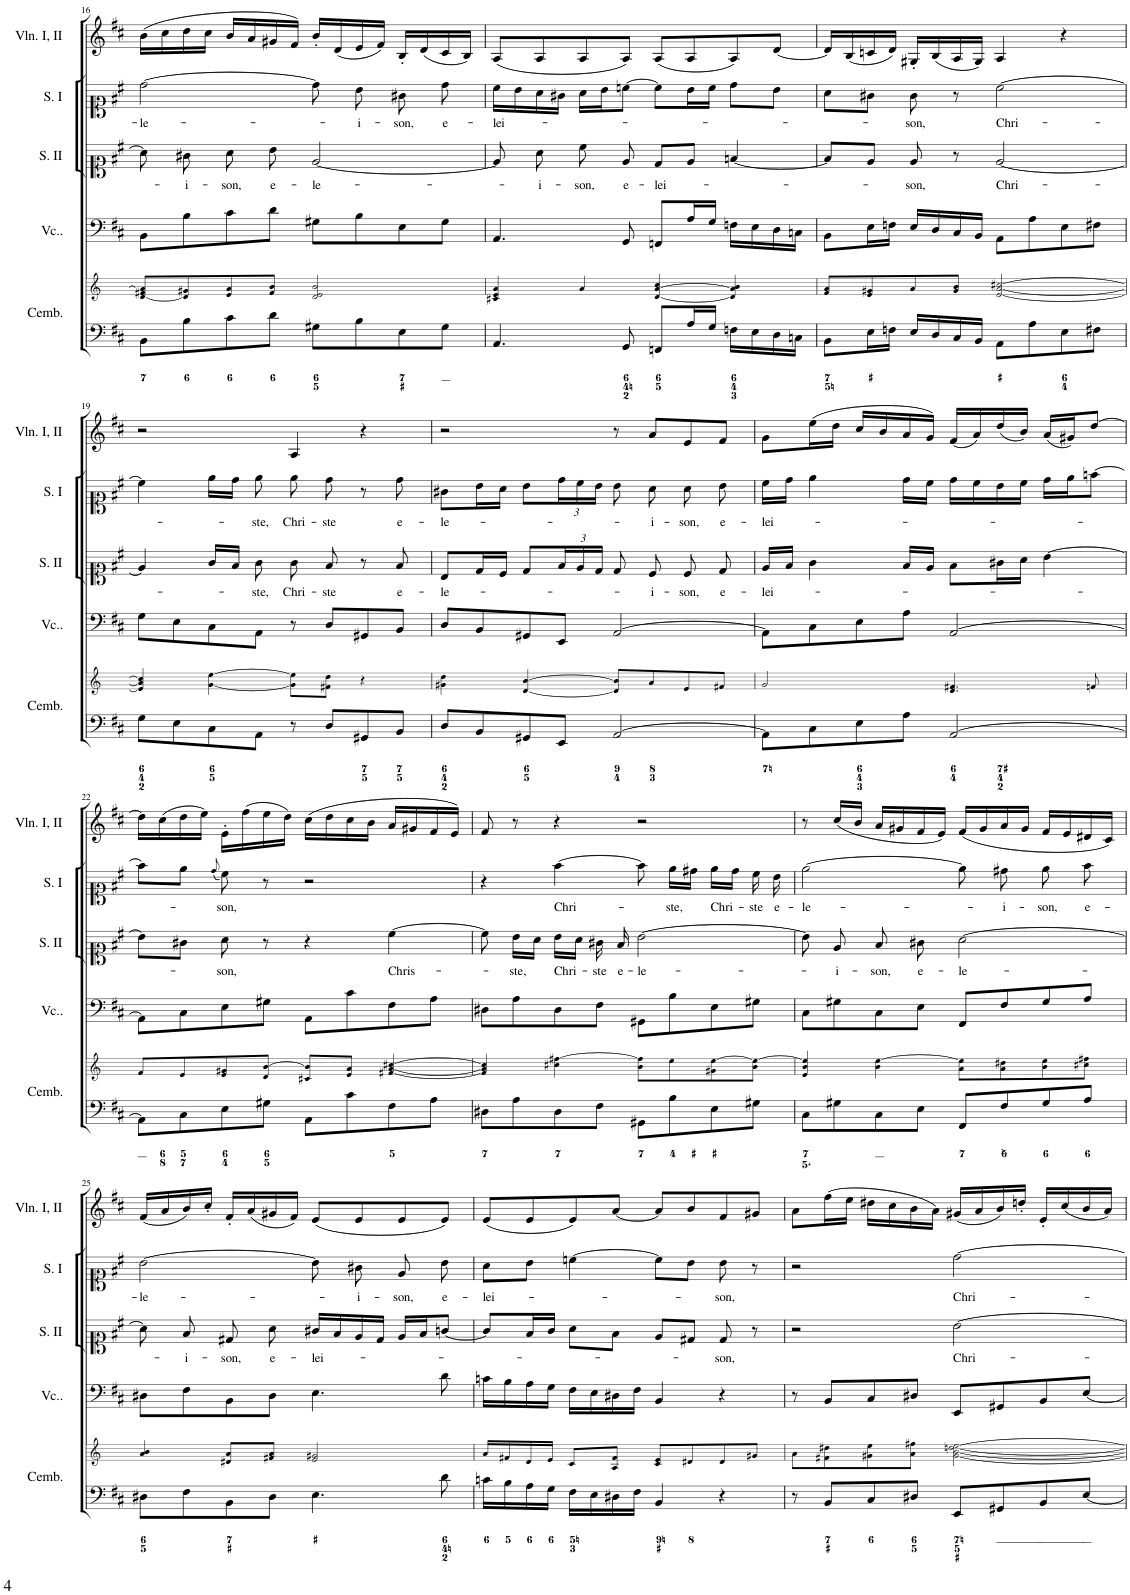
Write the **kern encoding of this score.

**kern	**kern	**kern	**kern	**text	**kern	**text	**kern
*part5	*part5	*part4	*part3	*part3	*part2	*part2	*part1
*staff6	*staff5	*staff4	*staff3	*staff3	*staff2	*staff2	*staff1
*I"Cembalo	*	*I"Violincello	*I"Soprano II	*	*I"Soprano I	*	*I"Violino I, II
*I'Cemb.	*	*I'Vc..	*I'S. II	*	*I'S. I	*	*I'Vln. I, II
!!LO:PB:g=z
*clefF4	*clefG2	*clefF4	*clefC1	*	*clefC1	*	*clefG2
*k[f#c#]	*	*k[f#c#]	*k[f#c#]	*	*k[f#c#]	*	*k[f#c#]
*M4/4	*M4/4	*M4/4	*M4/4	*	*M4/4	*	*M4/4
*met(c)	*met(c)	*met(c)	*met(c)	*	*met(c)	*	*met(c)
=16	=16	=16	=16	=16	=16	=16	=16
!	!	!	!	!	!	!LO:LY:b	!
8BB\L	[8d/ 8f#X/ 8a/]L	8BB\L	8a\]	.	[2dd\	-le-	(16b\LL
.	.	.	.	.	.	.	16cc#\
!	!	!	!	!LO:LY:b	!	!	!
8B\	8d/] 8g#X/	8B\	8g#X\	-i-	.	.	16dd\
.	.	.	.	.	.	.	16cc#\JJ
!	!	!	!	!LO:LY:b	!	!	!
8c#\	8e/ 8a/	8c#\	8a\	-son,	.	.	16b/LL
.	.	.	.	.	.	.	16a/
!	!	!	!	!LO:LY:b	!	!	!
8d\J	8f#/ 8b/J	8d\J	8b\	e-	.	.	16g#X/
.	.	.	.	.	.	.	16f#/JJ)
!	!	!	!	!LO:LY:b	!	!	!
8G#X\L	2d/ 2e/ 2b/	8G#X\L	[2e/	-le-	8dd\]	.	16b'/LL
.	.	.	.	.	.	.	(16d/
!	!	!	!	!	!	!LO:LY:b	!
8B\	.	8B\	.	.	8b\	-i-	16e/
.	.	.	.	.	.	.	16f#/JJ)
!	!	!	!	!	!	!LO:LY:b	!
8E\	.	8E\	.	.	8g#X\	-son,	16B'/LL
.	.	.	.	.	.	.	(16d/
!	!	!	!	!	!	!LO:LY:b	!
8G#\J	.	8G#\J	.	.	8dd\	e-	16c#/
.	.	.	.	.	.	.	16B/JJ)
=17	=17	=17	=17	=17	=17	=17	=17
!	!	!	!	!	!	!LO:LY:b	!
4.AA/	4c#X/ 4e/ 4a/	4.AA/	8e/]	.	16cc#\LL	-lei-	(8A/L
.	.	.	.	.	16b\	.	.
!	!	!	!	!LO:LY:b	!	!	!
.	.	.	8a\	-i-	16a\	.	8A/
.	.	.	.	.	16g#X\JJ	.	.
!	!	!	!	!LO:LY:b	!	!	!
.	4a/	.	8cc#\	-son,	16a\LL	.	8A/
.	.	.	.	.	16b\J	.	.
!	!	!	!	!LO:LY:b	!	!	!
8GG/	.	8GG/	8e/	e-	[8ccn\J	.	8A/J)
!	!	!	!	!LO:LY:b	!	!	!
8FFn/L	[4d/ [4a/ 4cc/	8FFn/L	8d/L	-lei-	8cc\L]	.	(8A/L
16A/L	.	16A/L	8e/J	.	16b\L	.	8A/
16G/JJ	.	16G/JJ	.	.	16cc\JJ	.	.
16Fn\LL	4d/] 4a/] 4b/	16Fn\LL	[4fn/	.	8dd\L	.	8A/)
16E\	.	16E\	.	.	.	.	.
16D\	.	16D\	.	.	8b\J	.	[8d/J
16Cn\JJ	.	16Cn\JJ	.	.	.	.	.
=18	=18	=18	=18	=18	=18	=18	=18
8BB\L	8f/ 8a/L	8BB\L	8f/L]	.	8a\L	.	16d/LL]
.	.	.	.	.	.	.	(16B/
16E\L	8e/ 8g#X/	16E\L	8e/J	.	8g#X\J	.	16cn/
16Fn\JJ	.	16Fn\JJ	.	.	.	.	16d/JJ)
!	!	!	!	!LO:LY:b	!	!LO:LY:b	!
16E/LL	8a/	16E/LL	8e/	-son,	8g#\	-son,	16G#X'/LL
16D/	.	16D/	.	.	.	.	(16B/
16C#/	8g#/ 8b/J	16C#/	8r	.	8r	.	16A/
16BB/JJ	.	16BB/JJ	.	.	.	.	16G#/JJ)
!	!	!	!	!LO:LY:b	!	!LO:LY:b	!
8AA\L	[2e/ [2a/ [2cc#X/	8AA\L	[2e/	Chri-	[2cc#\	Chri-	4A/
8A\	.	8A\	.	.	.	.	.
8E\	.	8E\	.	.	.	.	4r
8F#X\J	.	8F#X\J	.	.	.	.	.
!!LO:LB:g=z
=19	=19	=19	=19	=19	=19	=19	=19
8G\L	4e/] 4a/] 4cc#/]	8G\L	4e/]	.	4cc#\]	.	2r
8E\	.	8E\	.	.	.	.	.
8C#\	[4g\ [4ee\	8C#\	16g/LL	.	16ee\LL	.	.
.	.	.	16f#/JJ	.	16dd\JJ	.	.
!	!	!	!	!LO:LY:b	!	!LO:LY:b	!
8AA\J	.	8AA\J	8g\	-ste,	8ee\	-ste,	.
!	!	!	!	!LO:LY:b	!	!LO:LY:b	!
8r	8g\] 8ee\]L	8r	8g\	Chri-	8ee\	Chri-	4A/
!	!	!	!	!LO:LY:b	!	!LO:LY:b	!
8D/L	8f#X\ 8dd\J	8D/L	8f#/	-ste	8dd\	-ste	.
8GG#X/	4r	8GG#X/	8r	.	8r	.	4r
!	!	!	!	!LO:LY:b	!	!LO:LY:b	!
8BB/J	.	8BB/J	8f#/	e-	8dd\	e-	.
=20	=20	=20	=20	=20	=20	=20	=20
!	!	!	!	!LO:LY:b	!	!LO:LY:b	!
8D/L	4g#X\ 4dd\	8D/L	8B/L	-le-	8g#X\L	-le-	2r
8BB/	.	8BB/	16d/L	.	16b\L	.	.
.	.	.	16c#/JJ	.	16a\JJ	.	.
8GG#X/	[4d/ [4b/	8GG#X/	8d/L	.	8b\L	.	.
*	*	*	*Xbrackettup	*	*Xbrackettup	*	*
8EE/J	.	8EE/J	24f#/L	.	24dd\L	.	.
.	.	.	24e/	.	24cc#\	.	.
.	.	.	24d/JJ	.	24b\JJ	.	.
[2AA/	8d/] 8b/]L	[2AA/	8d/	.	8b\	.	8r
!	!	!	!	!LO:LY:b	!	!LO:LY:b	!
.	8a/	.	8c#/	-i-	8a\	-i-	8a/L
!	!	!	!	!LO:LY:b	!	!LO:LY:b	!
.	8e/	.	8c#/	-son,	8a\	-son,	8e/
!	!	!	!	!LO:LY:b	!	!LO:LY:b	!
.	8f#X/J	.	8d/	e-	8b\	e-	8f#/J
=21	=21	=21	=21	=21	=21	=21	=21
!	!	!	!	!LO:LY:b	!	!LO:LY:b	!
8AA\L]	2g/	8AA\L]	16e/LL	-lei-	16cc#\LL	-lei-	8g\L
.	.	.	16f#/JJ	.	16dd\JJ	.	.
8C#\	.	8C#\	4g\	.	4ee\	.	(16ee\L
.	.	.	.	.	.	.	16dd\JJ
8E\	.	8E\	.	.	.	.	16cc#/LL
.	.	.	.	.	.	.	16b/
8A\J	.	8A\J	16f#/LL	.	16dd\LL	.	16a/
.	.	.	16e/JJ	.	16cc#\JJ	.	16g/JJ)
[2AA/	4.d/ 4.f#X/	[2AA/	8f#\L	.	16dd\LL	.	(16f#/LL
.	.	.	.	.	16cc#\	.	16a/)
.	.	.	16g#X\L	.	16b\	.	(16dd/
.	.	.	16a\JJ	.	16cc#\JJ	.	16b/JJ)
.	.	.	[4b\	.	16dd\LL	.	(16a/LL
.	.	.	.	.	16ee\J	.	16g#X/J)
.	8fn/	.	.	.	[8ffn\J	.	[8dd/J
!!LO:LB:g=z
=22	=22	=22	=22	=22	=22	=22	=22
8AA\L]	8f/L	8AA\L]	8b\L]	.	8ff\L]	.	16dd\LL]
.	.	.	.	.	.	.	(16cc#\
8C#\	8e/	8C#\	8g#X\J	.	8ee\J	.	16dd\
.	.	.	.	.	.	.	16ee\JJ)
.	.	.	.	.	(8qdd/	.	.
!	!	!	!	!LO:LY:b	!	!LO:LY:b	!
8E\	8e/ 8g#X/	8E\	8a\	-son,	8cc#\)	-son,	16e'\LL
.	.	.	.	.	.	.	(16ff#\
8G#X\J	8d/ [8b/J	8G#X\J	8r	.	8r	.	16ee\
.	.	.	.	.	.	.	16dd\JJ)
8AA\L	8c#X/ 8b/]L	8AA\L	4r	.	2r	.	(16cc#\LL
.	.	.	.	.	.	.	16dd\
8c#\	8e/ 8a/J	8c#\	.	.	.	.	16cc#\
.	.	.	.	.	.	.	16b\JJ
!	!	!	!	!LO:LY:b	!	!	!
8F#\	[4f#X/ [4a/ [4cc#X/	8F#\	[4cc#\	Chris-	.	.	16a/LL
.	.	.	.	.	.	.	16g#X/
8A\J	.	8A\J	.	.	.	.	16f#/
.	.	.	.	.	.	.	16e/JJ)
=23	=23	=23	=23	=23	=23	=23	=23
8D#X\L	4f#/] 4a/] 4cc#/]	8D#X\L	8cc#\]	.	4r	.	8f#/
!	!	!	!	!LO:LY:b	!	!	!
8A\	.	8A\	16b\LL	-ste,	.	.	8r
.	.	.	16a\JJ	.	.	.	.
!	!	!	!	!LO:LY:b	!	!LO:LY:b	!
8D#\	4cc#X\ [4ff#X\	8D#\	16b\LL	Chri-	[4ff#\	Chri-	4r
.	.	.	16a\JJ	.	.	.	.
!	!	!	!	!LO:LY:b	!	!	!
8F#\J	.	8F#\J	16g#X\	-ste	.	.	.
!	!	!	!	!LO:LY:b	!	!	!
.	.	.	16f#/	e-	.	.	.
!	!	!	!	!LO:LY:b	!	!	!
8GG#X\L	8b\ 8ff#\]L	8GG#X\L	[2b\	-le-	8ff#\]	.	2r
!	!	!	!	!	!	!LO:LY:b	!
8B\	8ee\	8B\	.	.	16ee\LL	-ste,	.
.	.	.	.	.	16dd#X\JJ	.	.
!	!	!	!	!	!	!LO:LY:b	!
8E\	8g#X\ [8ee\	8E\	.	.	16ee\LL	Chri-	.
.	.	.	.	.	16dd#\JJ	.	.
!	!	!	!	!	!	!LO:LY:b	!
8G#X\J	8b\ 8ee\_J	8G#X\J	.	.	16cc#\	-ste	.
!	!	!	!	!	!	!LO:LY:b	!
.	.	.	.	.	16b\	e-	.
=24	=24	=24	=24	=24	=24	=24	=24
!LO:TX:b:t=5	!	!	!	!	!	!	!
!	!	!	!	!	!	!LO:LY:b	!
8C#\L	4e/ 4b/ 4ee/]	8C#\L	8b\]	.	[2ee\	-le-	8r
!	!	!	!	!LO:LY:b	!	!	!
8G#X\	.	8G#X\	8e/	-i-	.	.	(16cc#/LL
.	.	.	.	.	.	.	16b/JJ
!	!	!	!	!LO:LY:b	!	!	!
8C#\	4b\ [4ee\	8C#\	8f#/	-son,	.	.	16a/LL
.	.	.	.	.	.	.	16g#X/
!	!	!	!	!LO:LY:b	!	!	!
8E\J	.	8E\J	8g#X\	e-	.	.	16f#/
.	.	.	.	.	.	.	16e/JJ)
!	!	!	!	!LO:LY:b	!	!	!
8FF#/L	8a\ 8ee\]L	8FF#/L	[2a\	-le-	8ee\]	.	(16f#/LL
.	.	.	.	.	.	.	16g#/
!	!	!	!	!	!	!LO:LY:b	!
8F#/	8a\ 8dd#X\	8F#/	.	.	8dd#X\	-i-	16a/
.	.	.	.	.	.	.	16g#/JJ
!	!	!	!	!	!	!LO:LY:b	!
8G#/	8b\ 8ee\	8G#/	.	.	8ee\	-son,	16f#/LL
.	.	.	.	.	.	.	16e/
!	!	!	!	!	!	!LO:LY:b	!
8A/J	8cc#X\ 8ff#X\J	8A/J	.	.	8ff#\	e-	16d#X/
.	.	.	.	.	.	.	16c#/JJ)
!!LO:LB:g=z
=25	=25	=25	=25	=25	=25	=25	=25
!	!	!	!	!	!	!LO:LY:b	!
8D#X\L	4a/ 4b/	8D#X\L	8a\]	.	[2b\	-le-	(16f#/LL
.	.	.	.	.	.	.	16a/
!	!	!	!	!LO:LY:b	!	!	!
8F#\	.	8F#\	8f#/	-i-	.	.	16b/)
.	.	.	.	.	.	.	16cc#'/JJ
!	!	!	!	!LO:LY:b	!	!	!
8BB\	8d#X/ 8a/L	8BB\	8d#X/	-son,	.	.	16f#'/LL
.	.	.	.	.	.	.	(16a/
!	!	!	!	!LO:LY:b	!	!	!
8D#\J	8f#X/ 8a/J	8D#\J	8a\	e-	.	.	16g#X/
.	.	.	.	.	.	.	16f#/JJ)
!	!	!	!	!LO:LY:b	!	!	!
4.E\	2e/ 2g#X/	4.E\	16g#X/LL	-lei-	8b\]	.	(8e/L
.	.	.	16f#/	.	.	.	.
!	!	!	!	!	!	!LO:LY:b	!
.	.	.	16e/	.	8g#X\	-i-	8e/
.	.	.	16d#/JJ	.	.	.	.
!	!	!	!	!	!	!LO:LY:b	!
.	.	.	16e/LL	.	8e/	-son,	8e/
.	.	.	16f#/J	.	.	.	.
!	!	!	!	!	!	!LO:LY:b	!
8d\	.	8d\	[8gn/J	.	8b\	e-	8e/J)
=26	=26	=26	=26	=26	=26	=26	=26
!	!	!	!	!	!	!LO:LY:b	!
16cn\LL	16a/LL	16cn\LL	8g/L]	.	8a\L	-lei-	(8e/L
16B\	16f#X/	16B\	.	.	.	.	.
16A\	16d/	16A\	16f#/L	.	8b\J	.	8e/
16G\JJ	16e/JJ	16G\JJ	16g/JJ	.	.	.	.
16F#\LL	8c/L	16F#\LL	8a\L	.	[4ccn\	.	8e/)
16E\	.	16E\	.	.	.	.	.
16D#X\	8A/ 8f#/J	16D#X\	8f#\J	.	.	.	[8a/J
16F#\JJ	.	16F#\JJ	.	.	.	.	.
4BB/	8c/ 8e/L	4BB/	8e/L	.	8cc\L]	.	8a/L]
.	8d#X/	.	8d#X/J	.	8b\J	.	8b/
!	!	!	!	!LO:LY:b	!	!LO:LY:b	!
4r	8d#/	4r	8d#/	-son,	8b\	-son,	8f#/
.	8g#X/J	.	8r	.	8r	.	8g#X/J
=27	=27	=27	=27	=27	=27	=27	=27
8r	8a\L	8r	2r	.	2r	.	8a\L
8BB/L	8f#X\ 8dd#X\	8BB/L	.	.	.	.	(16ff#\L
.	.	.	.	.	.	.	16ee\JJ
8C#/	8g#X\ 8ee\	8C#/	.	.	.	.	16dd#X\LL
.	.	.	.	.	.	.	16cc#\
8D#X/J	8a\ 8ff#X\J	8D#X/J	.	.	.	.	16b\
.	.	.	.	.	.	.	16a\JJ)
!	!	!	!	!LO:LY:b	!	!LO:LY:b	!
8EE/L	[2g#\ [2b\ [2ddn\ [2ee\	8EE/L	[2b\	Chri-	[2dd\	Chri-	(16g#X/LL
.	.	.	.	.	.	.	16a/
8GG#X/	.	8GG#X/	.	.	.	.	16b/)
.	.	.	.	.	.	.	16ddn'/JJ
8BB/	.	8BB/	.	.	.	.	16e'/LL
.	.	.	.	.	.	.	(16cc#/
[8E/J	.	[8E/J	.	.	.	.	16b/
.	.	.	.	.	.	.	16a/JJ)
=	=	=	=	=	=	=	=
*-	*-	*-	*-	*-	*-	*-	*-
